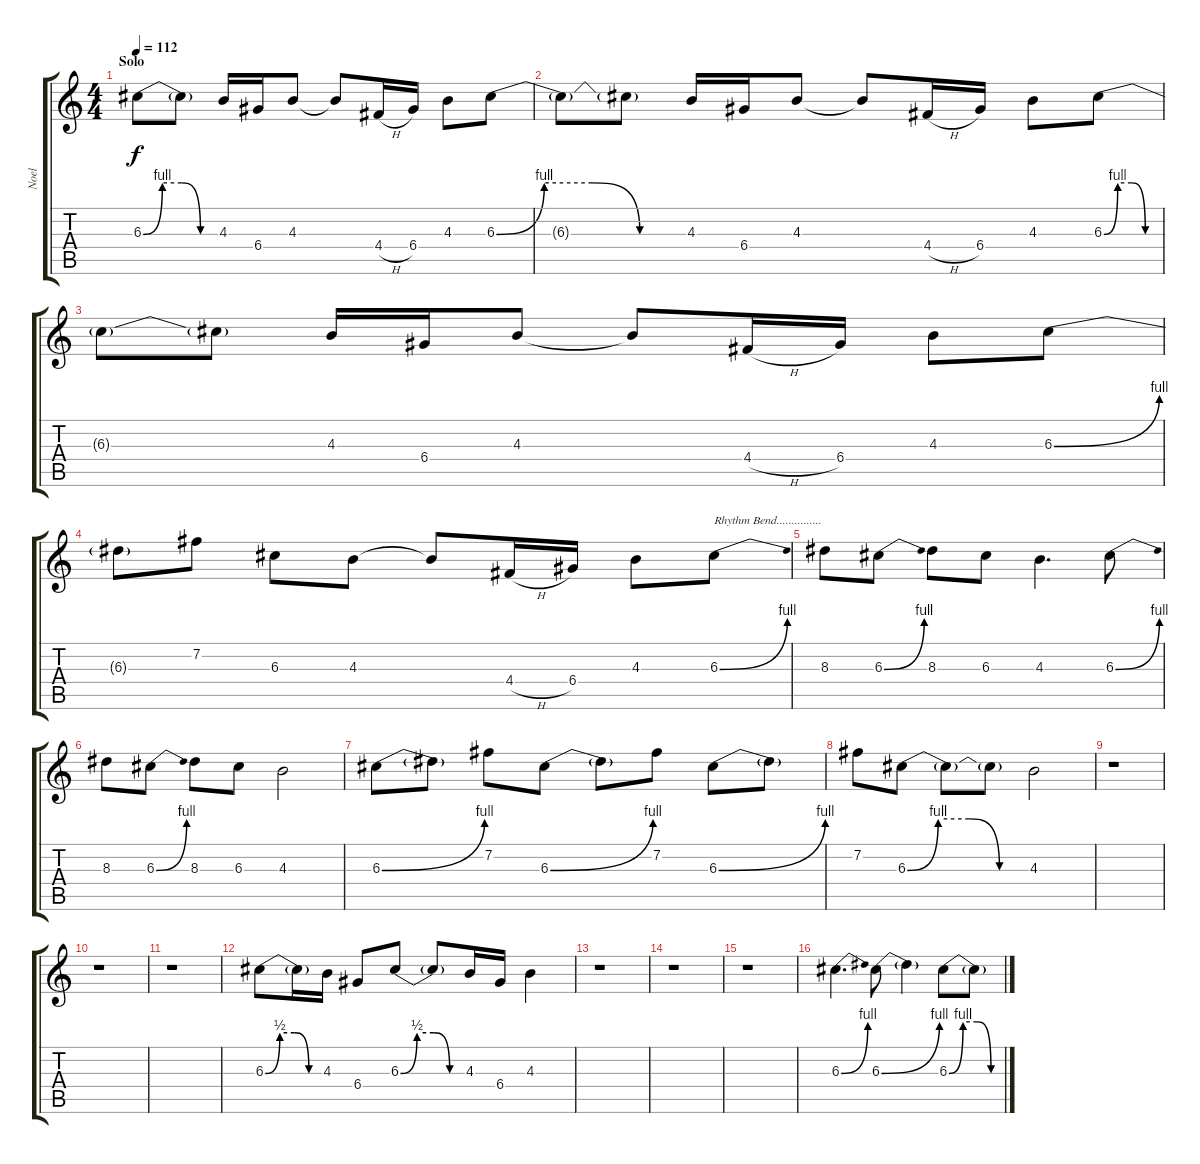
\track ("Noel" "Noel") {instrument distortionguitar}
\staff {score tabs}
\tuning (E4 B3 G3 D3 A2 E2) {hide}
\ts (4 4)
\section ("" "Solo")
\tempo 112
\clef g2
\ks c
6.3{be (custom 0 0 15 4 30 4 45 0 60 0)}.8{dy f} 6.3{t}.8 4.3.16 6.4.16 4.3.8 4.3{t}.8 4.4{h}.16 6.4.16 4.3.8 6.3{be (custom 0 0 15 4 30 4 45 0 60 0)}.8 |
6.3{t}.8 6.3{t}.8 4.3.16 6.4.16 4.3.8 4.3{t}.8 4.4{h}.16 6.4.16 4.3.8 6.3{be (custom 0 0 15 4 30 4 45 0 60 0)}.8 |
6.3{t}.8 6.3{t}.8 4.3.16 6.4.16 4.3.8 4.3{t}.8 4.4{h}.16 6.4.16 4.3.8 6.3{be (bend 0 0 60 4)}.8 |
6.3{t}.8 7.2.8 6.3.8 4.3.8 4.3{t}.8 4.4{h}.16 6.4.16 4.3.8 6.3{be (bend 0 0 60 4)}.8{txt "Rhythm Bend..............."} |
8.3.8 6.3{be (bend 0 0 60 4)}.8 8.3.8 6.3.8 4.3.4{d} 6.3{be (bend 0 0 60 4)}.8 |
8.3.8 6.3{be (bend 0 0 60 4)}.8 8.3.8 6.3.8 4.3.2 |
6.3{be (bend 0 0 60 4)}.8 6.3{t}.8 7.2.8 6.3{be (bend 0 0 60 4)}.8 6.3{t}.8 7.2.8 6.3{be (bend 0 0 60 4)}.8 6.3{t}.8 |
7.2.8 6.3{be (custom 0 0 15 4 30 4 45 0 60 0)}.8 6.3{t}.8 6.3{t}.8 4.3.2 |
r.1 |
r.1 |
r.1 |
6.3{be (custom 0 0 15 2 30 2 45 0 60 0)}.8 6.3{t}.16 4.3.16 6.4.8 6.3{be (custom 0 0 15 2 30 2 45 0 60 0)}.8 6.3{t}.8 4.3.16 6.4.16 4.3.4 |
r.1 |
r.1 |
r.1 |
6.3{be (bend 0 0 60 4)}.4{d} 6.3{be (bend 0 0 60 4)}.8 6.3{t}.4 6.3{be (custom 0 0 15 4 30 4 45 0 60 0)}.8 6.3{t}.8
